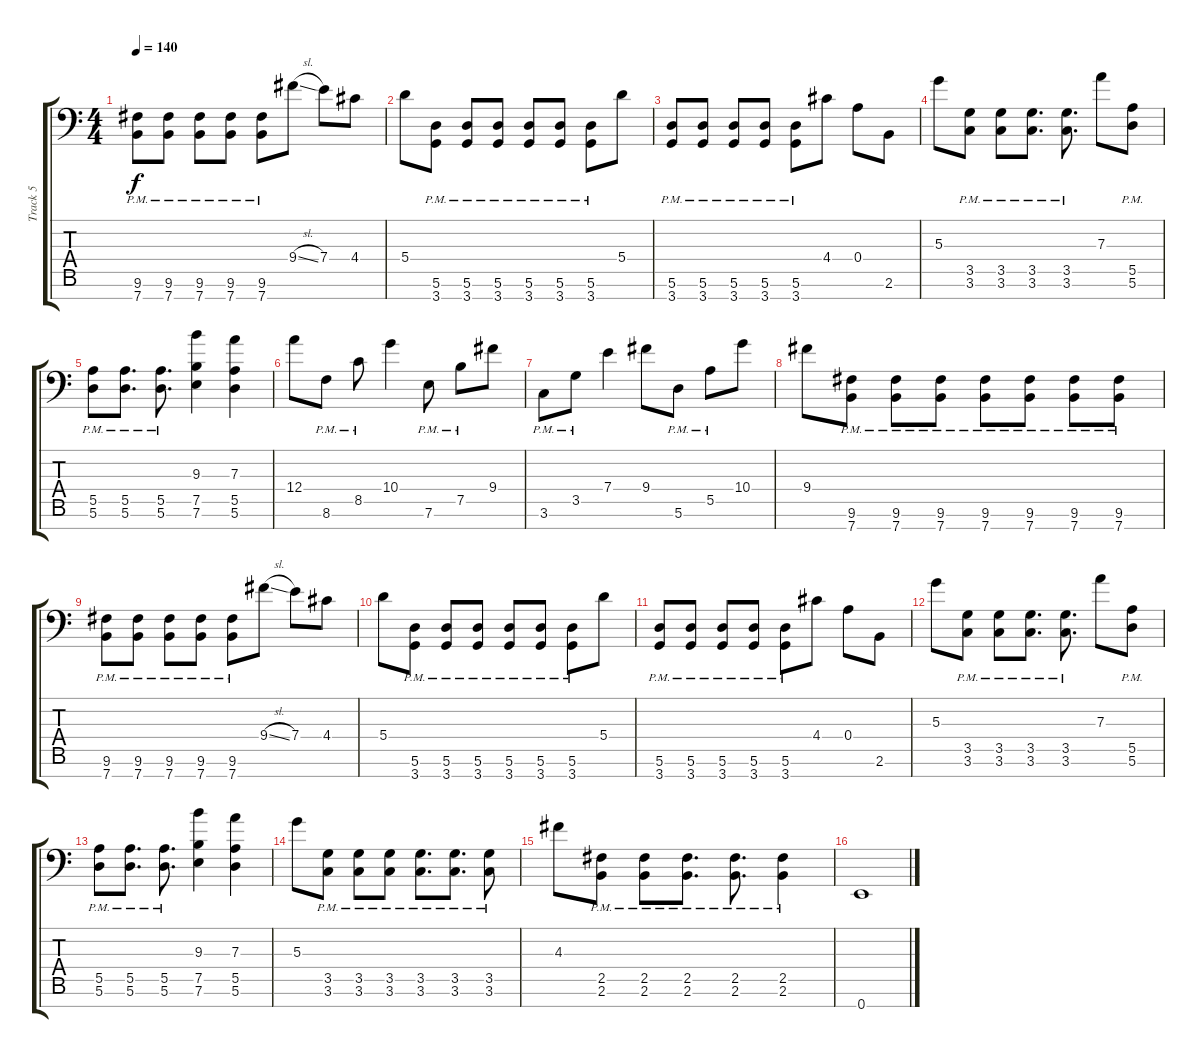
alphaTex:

\track ("Track 5" "Track 5") {instrument distortionguitar}
\staff {score tabs}
\tuning (B3 G3 D3 A2 E2 A1 E1) {hide}
\ts (4 4)
\tempo 140
\clef f4
\ks c
(9.6{pm} 7.7{pm}).8{dy f} (9.6{pm} 7.7{pm}).8 (9.6{pm} 7.7{pm}).8 (9.6{pm} 7.7{pm}).8 (9.6{pm} 7.7{pm}).8 9.4{sl}.8 7.4.8 4.4.8 |
5.4.8 (5.6{pm} 3.7{pm}).8 (5.6{pm} 3.7{pm}).8 (5.6{pm} 3.7{pm}).8 (5.6{pm} 3.7{pm}).8 (5.6{pm} 3.7{pm}).8 (5.6{pm} 3.7{pm}).8 5.4.8 |
(5.6{pm} 3.7{pm}).8 (5.6{pm} 3.7{pm}).8 (5.6{pm} 3.7{pm}).8 (5.6{pm} 3.7{pm}).8 (5.6{pm} 3.7{pm}).8 4.4.8 0.4.8 2.6.8 |
5.3.8 (3.5{pm} 3.6{pm}).8 (3.5{pm} 3.6{pm}).8 (3.5{pm} 3.6{pm}).8{d} (3.5{pm} 3.6{pm}).8{d} 7.3.8 (5.5{pm} 5.6{pm}).8 |
(5.5{pm} 5.6{pm}).8 (5.5{pm} 5.6{pm}).8{d} (5.5{pm} 5.6{pm}).8{d} (9.3 7.5 7.6).4 (7.3 5.5 5.6).4 |
12.4.8 8.6{pm}.8 8.5{pm}.8 10.4.4 7.6{pm}.8 7.5{pm}.8 9.4.8 |
3.6{pm}.8 3.5{pm}.8 7.4.4 9.4.8 5.6{pm}.8 5.5{pm}.8 10.4.8 |
9.4.8 (9.6{pm} 7.7{pm}).8 (9.6{pm} 7.7{pm}).8 (9.6{pm} 7.7{pm}).8 (9.6{pm} 7.7{pm}).8 (9.6{pm} 7.7{pm}).8 (9.6{pm} 7.7{pm}).8 (9.6{pm} 7.7{pm}).8 |
(9.6{pm} 7.7{pm}).8 (9.6{pm} 7.7{pm}).8 (9.6{pm} 7.7{pm}).8 (9.6{pm} 7.7{pm}).8 (9.6{pm} 7.7{pm}).8 9.4{sl}.8 7.4.8 4.4.8 |
5.4.8 (5.6{pm} 3.7{pm}).8 (5.6{pm} 3.7{pm}).8 (5.6{pm} 3.7{pm}).8 (5.6{pm} 3.7{pm}).8 (5.6{pm} 3.7{pm}).8 (5.6{pm} 3.7{pm}).8 5.4.8 |
(5.6{pm} 3.7{pm}).8 (5.6{pm} 3.7{pm}).8 (5.6{pm} 3.7{pm}).8 (5.6{pm} 3.7{pm}).8 (5.6{pm} 3.7{pm}).8 4.4.8 0.4.8 2.6.8 |
5.3.8 (3.5{pm} 3.6{pm}).8 (3.5{pm} 3.6{pm}).8 (3.5{pm} 3.6{pm}).8{d} (3.5{pm} 3.6{pm}).8{d} 7.3.8 (5.5{pm} 5.6{pm}).8 |
(5.5{pm} 5.6{pm}).8 (5.5{pm} 5.6{pm}).8{d} (5.5{pm} 5.6{pm}).8{d} (9.3 7.5 7.6).4 (7.3 5.5 5.6).4 |
5.3.8 (3.5{pm} 3.6{pm}).8 (3.5{pm} 3.6{pm}).8 (3.5{pm} 3.6{pm}).8 (3.5{pm} 3.6{pm}).8{d} (3.5{pm} 3.6{pm}).8{d} (3.5{pm} 3.6{pm}).8 |
4.3.8 (2.5{pm} 2.6{pm}).8 (2.5{pm} 2.6{pm}).8 (2.5{pm} 2.6{pm}).8{d} (2.5{pm} 2.6{pm}).8{d} (2.5{pm} 2.6{pm}).4 |
0.7.1
